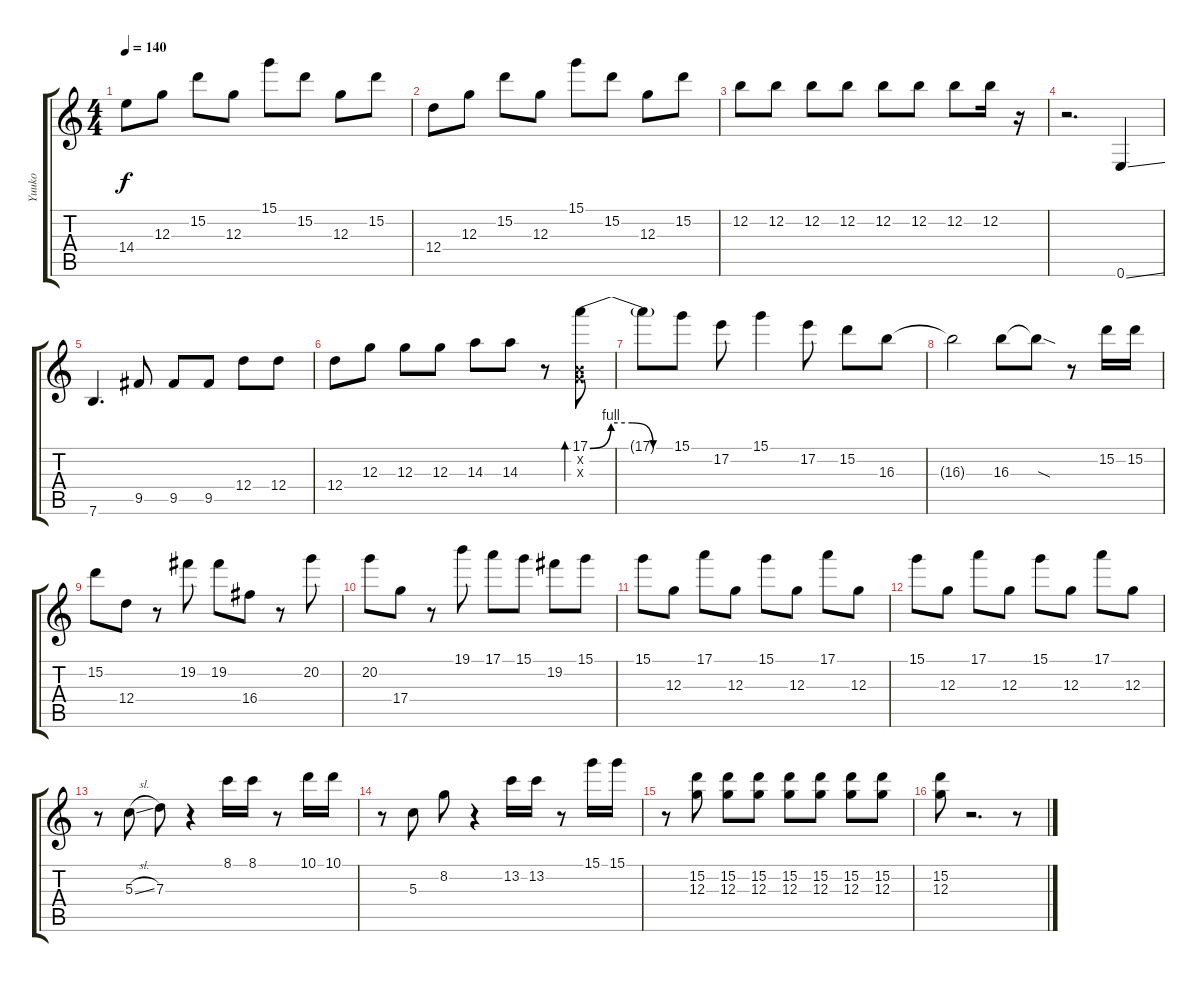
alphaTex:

\track ("Yuuko" "Yuuko") {instrument overdrivenguitar}
\staff {score tabs}
\tuning (E4 B3 G3 D3 A2 E2) {hide}
\ts (4 4)
\tempo 140
\clef g2
\ks c
14.4.8{dy f} 12.3.8 15.2.8 12.3.8 15.1.8 15.2.8 12.3.8 15.2.8 |
12.4.8 12.3.8 15.2.8 12.3.8 15.1.8 15.2.8 12.3.8 15.2.8 |
12.2.8 12.2.8 12.2.8 12.2.8 12.2.8 12.2.8 12.2.8 12.2.16 r.16 |
r.2{d} 0.6{ss}.4{balance 8} |
7.6.4{d} 9.5.8 9.5.8 9.5.8 12.4.8 12.4.8 |
12.4.8 12.3.8 12.3.8 12.3.8 14.3.8 14.3.8 r.8 (17.1{be (custom 0 0 15 4 30 4 45 0 60 0)} 0.2{x} 0.3{x}).8{bd 60} |
17.1{t}.8 15.1.8 17.2.8 15.1.4 17.2.8 15.2.8 16.3.8 |
16.3{t}.2 16.3.8 16.3{sod t}.8 r.8 15.2.16 15.2.16 |
15.2.8 12.4.8 r.8 19.2.8 19.2.8 16.4.8 r.8 20.2.8 |
20.2.8 17.4.8 r.8 19.1.8 17.1.8 15.1.8 19.2.8 15.1.8 |
15.1.8 12.3.8 17.1.8 12.3.8 15.1.8 12.3.8 17.1.8 12.3.8 |
15.1.8 12.3.8 17.1.8 12.3.8 15.1.8 12.3.8 17.1.8 12.3.8 |
r.8{balance 0} 5.3{sl}.8 7.3.8 r.4 8.1.16 8.1.16 r.8 10.1.16 10.1.16 |
r.8 5.3.8 8.2.8 r.4 13.2.16 13.2.16 r.8 15.1.16 15.1.16 |
r.8 (15.2 12.3).8 (15.2 12.3).8 (15.2 12.3).8 (15.2 12.3).8 (15.2 12.3).8 (15.2 12.3).8 (15.2 12.3).8 |
(15.2 12.3).8 r.2{d} r.8
